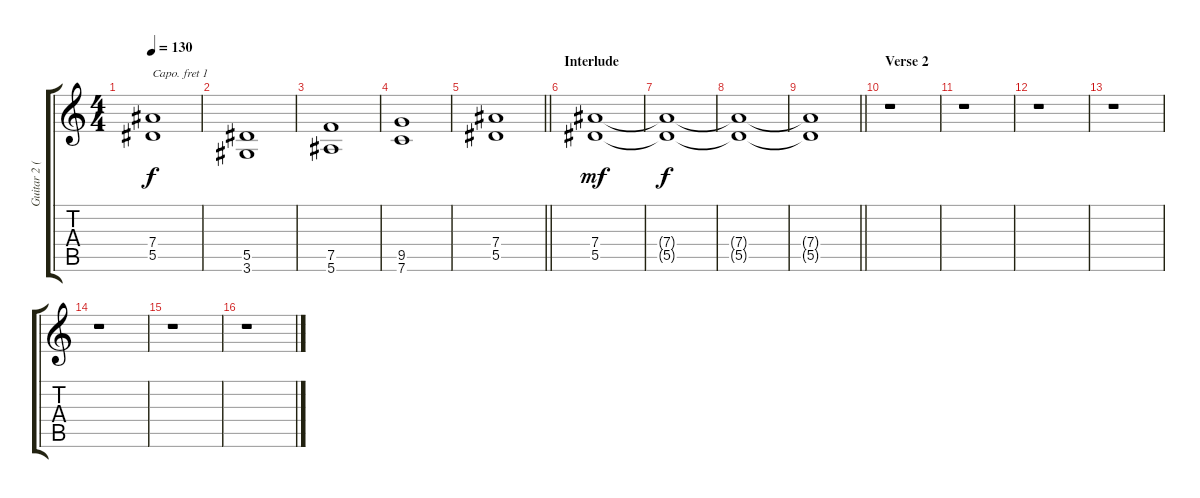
\track ("Guitar 2 (w/Dist.)" "Guitar 2 (") {instrument distortionguitar}
\staff {score tabs}
\capo 1
\tuning (E4 B3 G3 D3 A2 E2) {hide}
\ts (4 4)
\tempo 130
\clef g2
\ks c
(7.4 5.5).1{dy f} |
(5.5 3.6).1 |
(7.5 5.6).1 |
(9.5 7.6).1 |
\barLineRight lightlight
(7.4 5.5).1 |
\section ("" "Interlude")
(7.4 5.5).1{dy mf volume 0} |
(7.4{t} 5.5{t}).1{dy f} |
(7.4{t} 5.5{t}).1 |
\barLineRight lightlight
(7.4{t} 5.5{t}).1 |
\section ("" "Verse 2")
r.1 |
r.1 |
r.1 |
r.1 |
r.1 |
r.1 |
r.1
